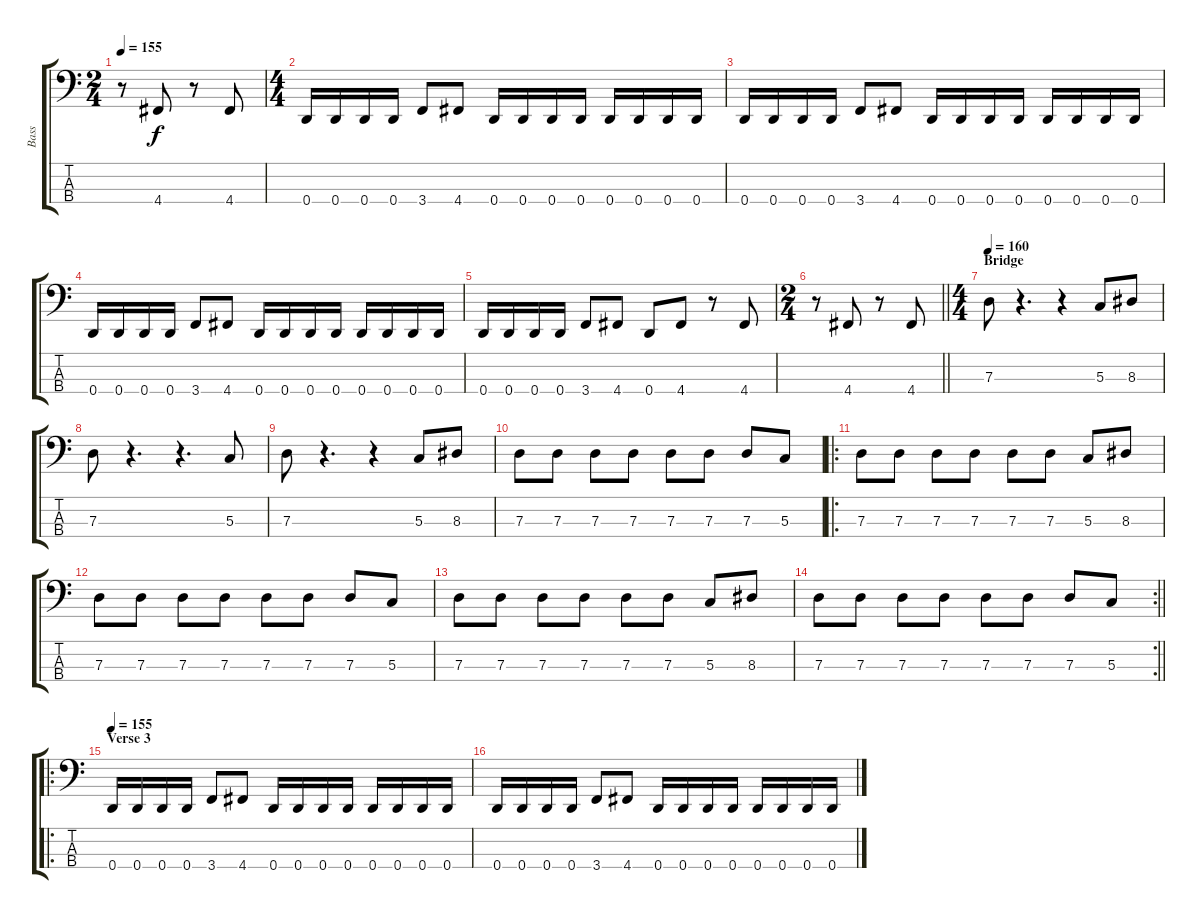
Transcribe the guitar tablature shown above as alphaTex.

\track ("Bass" "Bass") {instrument electricbassfinger}
\staff {score tabs}
\tuning (F2 C2 G1 D1) {hide}
\ts (2 4)
\tempo 155
\clef f4
\ks c
r.8{dy f} 4.4.8 r.8 4.4.8 |
\ts (4 4)
0.4.16 0.4.16 0.4.16 0.4.16 3.4.8 4.4.8 0.4.16 0.4.16 0.4.16 0.4.16 0.4.16 0.4.16 0.4.16 0.4.16 |
0.4.16 0.4.16 0.4.16 0.4.16 3.4.8 4.4.8 0.4.16 0.4.16 0.4.16 0.4.16 0.4.16 0.4.16 0.4.16 0.4.16 |
0.4.16 0.4.16 0.4.16 0.4.16 3.4.8 4.4.8 0.4.16 0.4.16 0.4.16 0.4.16 0.4.16 0.4.16 0.4.16 0.4.16 |
0.4.16 0.4.16 0.4.16 0.4.16 3.4.8 4.4.8 0.4.8 4.4.8 r.8 4.4.8 |
\ts (2 4)
\barLineRight lightlight
r.8 4.4.8 r.8 4.4.8 |
\ts (4 4)
\section ("" "Bridge")
\tempo 160
7.3.8 r.4{d} r.4 5.3.8 8.3.8 |
7.3.8 r.4{d} r.4{d} 5.3.8 |
7.3.8 r.4{d} r.4 5.3.8 8.3.8 |
7.3.8 7.3.8 7.3.8 7.3.8 7.3.8 7.3.8 7.3.8 5.3.8 |
\ro
7.3.8 7.3.8 7.3.8 7.3.8 7.3.8 7.3.8 5.3.8 8.3.8 |
7.3.8 7.3.8 7.3.8 7.3.8 7.3.8 7.3.8 7.3.8 5.3.8 |
7.3.8 7.3.8 7.3.8 7.3.8 7.3.8 7.3.8 5.3.8 8.3.8 |
\rc 2
\barLineRight lightlight
7.3.8 7.3.8 7.3.8 7.3.8 7.3.8 7.3.8 7.3.8 5.3.8 |
\ro
\section ("" "Verse 3")
\tempo 155
0.4.16 0.4.16 0.4.16 0.4.16 3.4.8 4.4.8 0.4.16 0.4.16 0.4.16 0.4.16 0.4.16 0.4.16 0.4.16 0.4.16 |
0.4.16 0.4.16 0.4.16 0.4.16 3.4.8 4.4.8 0.4.16 0.4.16 0.4.16 0.4.16 0.4.16 0.4.16 0.4.16 0.4.16
